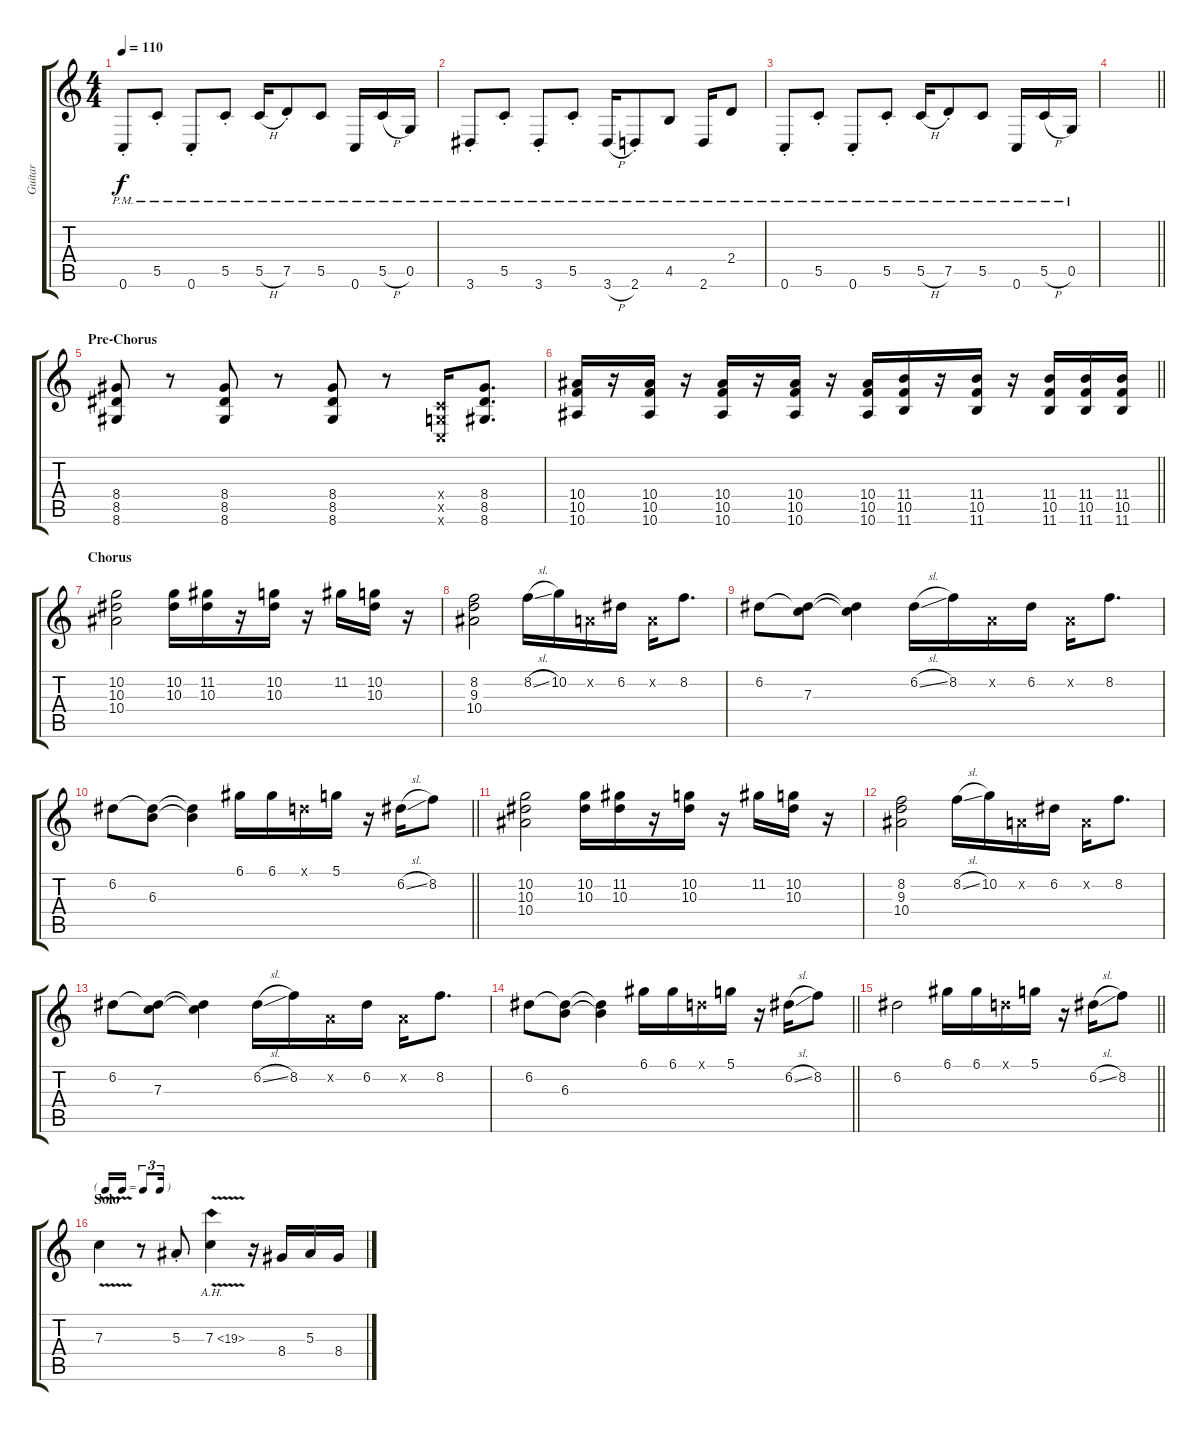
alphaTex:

\track ("Guitar" "Guitar") {instrument overdrivenguitar}
\staff {score tabs}
\tuning (D4 A3 F3 C3 G2 C2) {hide}
\ts (4 4)
\tempo 110
\clef g2
\ks c
0.6{pm st}.8{dy f} 5.5{pm st}.8 0.6{pm st}.8 5.5{pm st}.8 5.5{h pm}.16 7.5{pm st}.8 5.5{pm}.8 0.6{pm}.16 5.5{h pm}.16 0.5{pm}.16 |
3.6{pm st}.8 5.5{pm st}.8 3.6{pm st}.8 5.5{pm st}.8 3.6{h pm}.16 2.6{pm st}.8 4.5{pm}.8 2.6{pm}.16 2.4{pm}.8 |
0.6{pm st}.8 5.5{pm st}.8 0.6{pm st}.8 5.5{pm st}.8 5.5{h pm}.16 7.5{pm st}.8 5.5{pm}.8 0.6{pm}.16 5.5{h pm}.16 0.5{pm}.16 |
\barLineRight lightlight
|
\section ("" "Pre-Chorus")
(8.4 8.5 8.6).8 r.8 (8.4 8.5 8.6).8 r.8 (8.4 8.5 8.6).8 r.8 (0.4{x} 0.5{x} 0.6{x}).16 (8.4 8.5 8.6).8{d} |
\barLineRight lightlight
(10.4 10.5 10.6).16 r.16 (10.4 10.5 10.6).16 r.16 (10.4 10.5 10.6).16 r.16 (10.4 10.5 10.6).16 r.16 (10.4 10.5 10.6).16 (11.4 10.5 11.6).16 r.16 (11.4 10.5 11.6).16 r.16 (11.4 10.5 11.6).16 (11.4 10.5 11.6).16 (11.4 10.5 11.6).16 |
\section ("" "Chorus")
(10.2 10.3 10.4).2 (10.2 10.3).16 (11.2 10.3).16 r.16 (10.2 10.3).16 r.16 11.2.16 (10.2 10.3).16 r.16 |
(8.2 9.3 10.4).2 8.2{sl}.16 10.2.16 0.2{x}.16 6.2.16 0.2{x}.16 8.2.8{d} |
6.2.8 (6.2{t} 7.3).8 (6.2{t} 7.3{t}).4 6.2{sl}.16 8.2.16 0.2{x}.16 6.2.16 0.2{x}.16 8.2.8{d} |
\barLineRight lightlight
6.2.8 (6.2{t} 6.3).8 (6.2{t} 6.3{t}).4 6.1.16 6.1.16 0.1{x}.16 5.1.16 r.16 6.2{sl}.16 8.2.8 |
(10.2 10.3 10.4).2 (10.2 10.3).16 (11.2 10.3).16 r.16 (10.2 10.3).16 r.16 11.2.16 (10.2 10.3).16 r.16 |
(8.2 9.3 10.4).2 8.2{sl}.16 10.2.16 0.2{x}.16 6.2.16 0.2{x}.16 8.2.8{d} |
6.2.8 (6.2{t} 7.3).8 (6.2{t} 7.3{t}).4 6.2{sl}.16 8.2.16 0.2{x}.16 6.2.16 0.2{x}.16 8.2.8{d} |
\barLineRight lightlight
6.2.8 (6.2{t} 6.3).8 (6.2{t} 6.3{t}).4 6.1.16 6.1.16 0.1{x}.16 5.1.16 r.16 6.2{sl}.16 8.2.8 |
\barLineRight lightlight
6.2.2 6.1.16 6.1.16 0.1{x}.16 5.1.16 r.16 6.2{sl}.16 8.2.8 |
\tf triplet16th
\section ("" "Solo")
7.3{v}.4{volume 15 balance 8} r.8 5.3{st}.8 7.3{ah 12 v}.4 r.16 8.4.16 5.3.16 8.4.16
